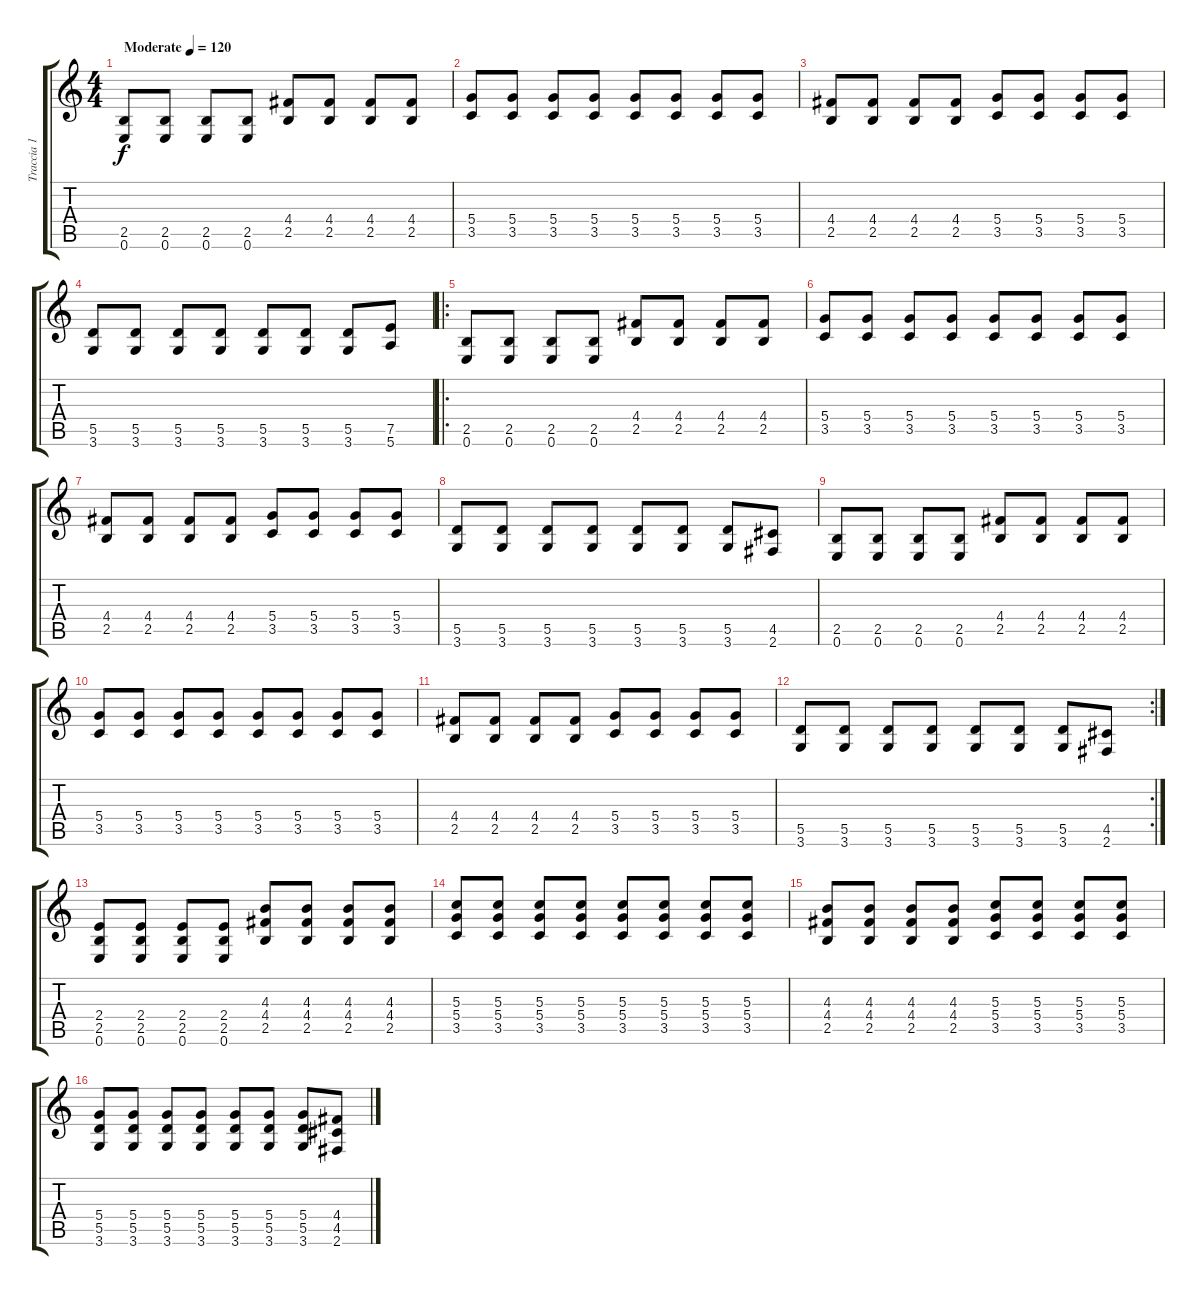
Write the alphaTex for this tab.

\track ("Traccia 1" "Traccia 1") {instrument distortionguitar}
\staff {score tabs}
\tuning (E4 B3 G3 D3 A2 E2) {hide}
\ts (4 4)
\tempo (120 "Moderate")
\clef g2
\ks c
(2.5 0.6).8{dy f instrument distortionguitar} (2.5 0.6).8 (2.5 0.6).8 (2.5 0.6).8 (4.4 2.5).8 (4.4 2.5).8 (4.4 2.5).8 (4.4 2.5).8 |
(5.4 3.5).8 (5.4 3.5).8 (5.4 3.5).8 (5.4 3.5).8 (5.4 3.5).8 (5.4 3.5).8 (5.4 3.5).8 (5.4 3.5).8 |
(4.4 2.5).8 (4.4 2.5).8 (4.4 2.5).8 (4.4 2.5).8 (5.4 3.5).8 (5.4 3.5).8 (5.4 3.5).8 (5.4 3.5).8 |
(5.5 3.6).8 (5.5 3.6).8 (5.5 3.6).8 (5.5 3.6).8 (5.5 3.6).8 (5.5 3.6).8 (5.5 3.6).8 (7.5 5.6).8 |
\ro
(2.5 0.6).8 (2.5 0.6).8 (2.5 0.6).8 (2.5 0.6).8 (4.4 2.5).8 (4.4 2.5).8 (4.4 2.5).8 (4.4 2.5).8 |
(5.4 3.5).8 (5.4 3.5).8 (5.4 3.5).8 (5.4 3.5).8 (5.4 3.5).8 (5.4 3.5).8 (5.4 3.5).8 (5.4 3.5).8 |
(4.4 2.5).8 (4.4 2.5).8 (4.4 2.5).8 (4.4 2.5).8 (5.4 3.5).8 (5.4 3.5).8 (5.4 3.5).8 (5.4 3.5).8 |
(5.5 3.6).8 (5.5 3.6).8 (5.5 3.6).8 (5.5 3.6).8 (5.5 3.6).8 (5.5 3.6).8 (5.5 3.6).8 (4.5 2.6).8 |
(2.5 0.6).8 (2.5 0.6).8 (2.5 0.6).8 (2.5 0.6).8 (4.4 2.5).8 (4.4 2.5).8 (4.4 2.5).8 (4.4 2.5).8 |
(5.4 3.5).8 (5.4 3.5).8 (5.4 3.5).8 (5.4 3.5).8 (5.4 3.5).8 (5.4 3.5).8 (5.4 3.5).8 (5.4 3.5).8 |
(4.4 2.5).8 (4.4 2.5).8 (4.4 2.5).8 (4.4 2.5).8 (5.4 3.5).8 (5.4 3.5).8 (5.4 3.5).8 (5.4 3.5).8 |
\rc 2
(5.5 3.6).8 (5.5 3.6).8 (5.5 3.6).8 (5.5 3.6).8 (5.5 3.6).8 (5.5 3.6).8 (5.5 3.6).8 (4.5 2.6).8 |
(2.4 2.5 0.6).8 (2.4 2.5 0.6).8 (2.4 2.5 0.6).8 (2.4 2.5 0.6).8 (4.3 4.4 2.5).8 (4.3 4.4 2.5).8 (4.3 4.4 2.5).8 (4.3 4.4 2.5).8 |
(5.3 5.4 3.5).8 (5.3 5.4 3.5).8 (5.3 5.4 3.5).8 (5.3 5.4 3.5).8 (5.3 5.4 3.5).8 (5.3 5.4 3.5).8 (5.3 5.4 3.5).8 (5.3 5.4 3.5).8 |
(4.3 4.4 2.5).8 (4.3 4.4 2.5).8 (4.3 4.4 2.5).8 (4.3 4.4 2.5).8 (5.3 5.4 3.5).8 (5.3 5.4 3.5).8 (5.3 5.4 3.5).8 (5.3 5.4 3.5).8 |
(5.4 5.5 3.6).8 (5.4 5.5 3.6).8 (5.4 5.5 3.6).8 (5.4 5.5 3.6).8 (5.4 5.5 3.6).8 (5.4 5.5 3.6).8 (5.4 5.5 3.6).8 (4.4 4.5 2.6).8
